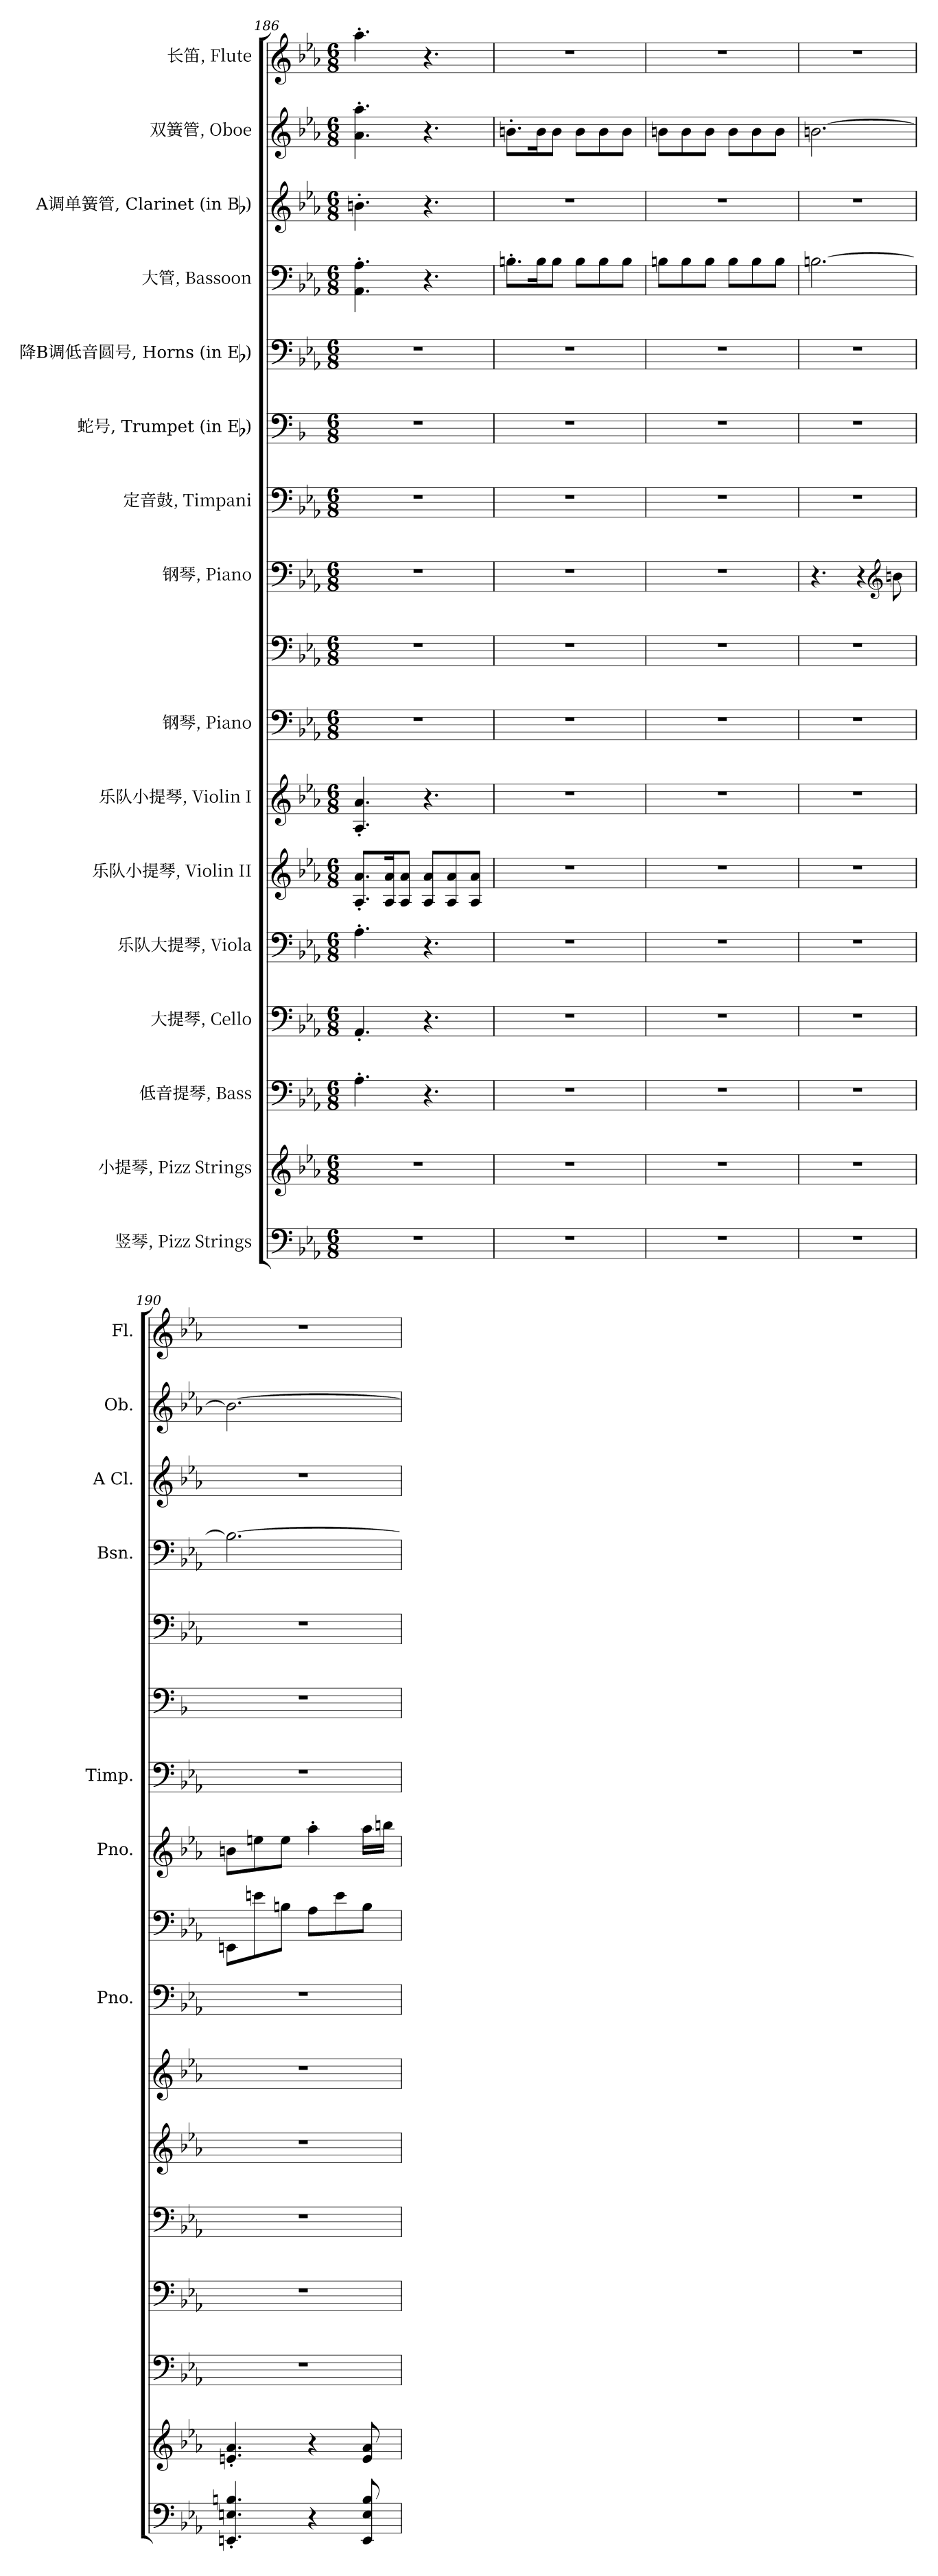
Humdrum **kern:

**kern	**kern	**kern	**kern	**kern	**kern	**kern	**kern	**kern	**kern	**kern	**kern	**kern	**kern	**kern	**kern	**kern
*part16	*part15	*part14	*part13	*part12	*part11	*part10	*part9	*part9	*part8	*part7	*part6	*part5	*part4	*part3	*part2	*part1
*staff17	*staff16	*staff15	*staff14	*staff13	*staff12	*staff11	*staff10	*staff9	*staff8	*staff7	*staff6	*staff5	*staff4	*staff3	*staff2	*staff1
*I"竖琴, Pizz Strings	*I"小提琴, Pizz Strings	*I"低音提琴, Bass	*I"大提琴, Cello	*I"乐队大提琴, Viola	*I"乐队小提琴, Violin II	*I"乐队小提琴, Violin I	*I"钢琴, Piano	*	*I"钢琴, Piano	*I"定音鼓, Timpani	*I"蛇号, Trumpet (in Eb)	*I"降B调低音圆号, Horns (in Eb)	*I"大管, Bassoon	*I"A调单簧管, Clarinet (in Bb)	*I"双簧管, Oboe	*I"长笛, Flute
*	*	*	*	*	*	*	*I'Pno.	*	*I'Pno.	*I'Timp.	*	*	*I'Bsn.	*I'A Cl.	*I'Ob.	*I'Fl.
*clefF4	*clefG2	*clefF4	*clefF4	*clefF4	*clefG2	*clefG2	*clefF4	*clefF4	*clefF4	*clefF4	*clefF4	*clefF4	*clefF4	*clefG2	*clefG2	*clefG2
*	*	*ITrd7c12	*	*	*	*	*	*	*	*	*ITrd1c2	*ITrd1c2	*	*ITrd2c3	*	*
*k[b-e-a-]	*k[b-e-a-]	*k[b-e-a-]	*k[b-e-a-]	*k[b-e-a-]	*k[b-e-a-]	*k[b-e-a-]	*k[b-e-a-]	*k[b-e-a-]	*k[b-e-a-]	*k[b-e-a-]	*k[b-e-a-]	*k[b-e-a-d-g-]	*k[b-e-a-]	*k[]	*k[b-e-a-]	*k[b-e-a-]
*M6/8	*M6/8	*M6/8	*M6/8	*M6/8	*M6/8	*M6/8	*M6/8	*M6/8	*M6/8	*M6/8	*M6/8	*M6/8	*M6/8	*M6/8	*M6/8	*M6/8
=186	=186	=186	=186	=186	=186	=186	=186	=186	=186	=186	=186	=186	=186	=186	=186	=186
2.r	2.r	4.AA-'\	4.AA-'/	4.A-'\	8.A-/' 8.a-/'L	4.A-/' 4.a-/'	2.r	2.r	2.r	2.r	2.r	2.r	4.AA-\' 4.A-\'	4.g#X'\	4.a-\' 4.aa-\'	4.aa-'\
.	.	.	.	.	16A-/ 16a-/K	.	.	.	.	.	.	.	.	.	.	.
.	.	.	.	.	8A-/ 8a-/J	.	.	.	.	.	.	.	.	.	.	.
.	.	4.r	4.r	4.r	8A-/ 8a-/L	4.r	.	.	.	.	.	.	4.r	4.r	4.r	4.r
.	.	.	.	.	8A-/ 8a-/	.	.	.	.	.	.	.	.	.	.	.
.	.	.	.	.	8A-/ 8a-/J	.	.	.	.	.	.	.	.	.	.	.
!!LO:PB:g=z
=187	=187	=187	=187	=187	=187	=187	=187	=187	=187	=187	=187	=187	=187	=187	=187	=187
2.r	2.r	2.r	2.r	2.r	2.r	2.r	2.r	2.r	2.r	2.r	2.r	2.r	8.Bn'\L	2.r	8.bn'\L	2.r
.	.	.	.	.	.	.	.	.	.	.	.	.	16B\K	.	16b\K	.
.	.	.	.	.	.	.	.	.	.	.	.	.	8B\J	.	8b\J	.
.	.	.	.	.	.	.	.	.	.	.	.	.	8B\L	.	8b\L	.
.	.	.	.	.	.	.	.	.	.	.	.	.	8B\	.	8b\	.
.	.	.	.	.	.	.	.	.	.	.	.	.	8B\J	.	8b\J	.
=188	=188	=188	=188	=188	=188	=188	=188	=188	=188	=188	=188	=188	=188	=188	=188	=188
2.r	2.r	2.r	2.r	2.r	2.r	2.r	2.r	2.r	2.r	2.r	2.r	2.r	8Bn\L	2.r	8bn\L	2.r
.	.	.	.	.	.	.	.	.	.	.	.	.	8B\	.	8b\	.
.	.	.	.	.	.	.	.	.	.	.	.	.	8B\J	.	8b\J	.
.	.	.	.	.	.	.	.	.	.	.	.	.	8B\L	.	8b\L	.
.	.	.	.	.	.	.	.	.	.	.	.	.	8B\	.	8b\	.
.	.	.	.	.	.	.	.	.	.	.	.	.	8B\J	.	8b\J	.
=189	=189	=189	=189	=189	=189	=189	=189	=189	=189	=189	=189	=189	=189	=189	=189	=189
2.r	2.r	2.r	2.r	2.r	2.r	2.r	2.r	2.r	4.r	2.r	2.r	2.r	[2.Bn\	2.r	[2.bn\	2.r
.	.	.	.	.	.	.	.	.	4r	.	.	.	.	.	.	.
*	*	*	*	*	*	*	*	*	*clefG2	*	*	*	*	*	*	*
.	.	.	.	.	.	.	.	.	8bn\	.	.	.	.	.	.	.
=190	=190	=190	=190	=190	=190	=190	=190	=190	=190	=190	=190	=190	=190	=190	=190	=190
4.EEn/' 4.En/' 4.Bn/'	4.en/' 4.a-/'	2.r	2.r	2.r	2.r	2.r	2.r	8EEn\L	8bn\L	2.r	2.r	2.r	2.B\_	2.r	2.b\_	2.r
.	.	.	.	.	.	.	.	8en\	8een\	.	.	.	.	.	.	.
.	.	.	.	.	.	.	.	8Bn\J	8ee\J	.	.	.	.	.	.	.
4r	4r	.	.	.	.	.	.	8A-\L	4aa-'\	.	.	.	.	.	.	.
.	.	.	.	.	.	.	.	8e\	.	.	.	.	.	.	.	.
8EE/ 8E/ 8B/	8e/ 8a-/	.	.	.	.	.	.	8B\J	16aa-\LL	.	.	.	.	.	.	.
.	.	.	.	.	.	.	.	.	16bbn\JJ	.	.	.	.	.	.	.
=	=	=	=	=	=	=	=	=	=	=	=	=	=	=	=	=
*-	*-	*-	*-	*-	*-	*-	*-	*-	*-	*-	*-	*-	*-	*-	*-	*-
